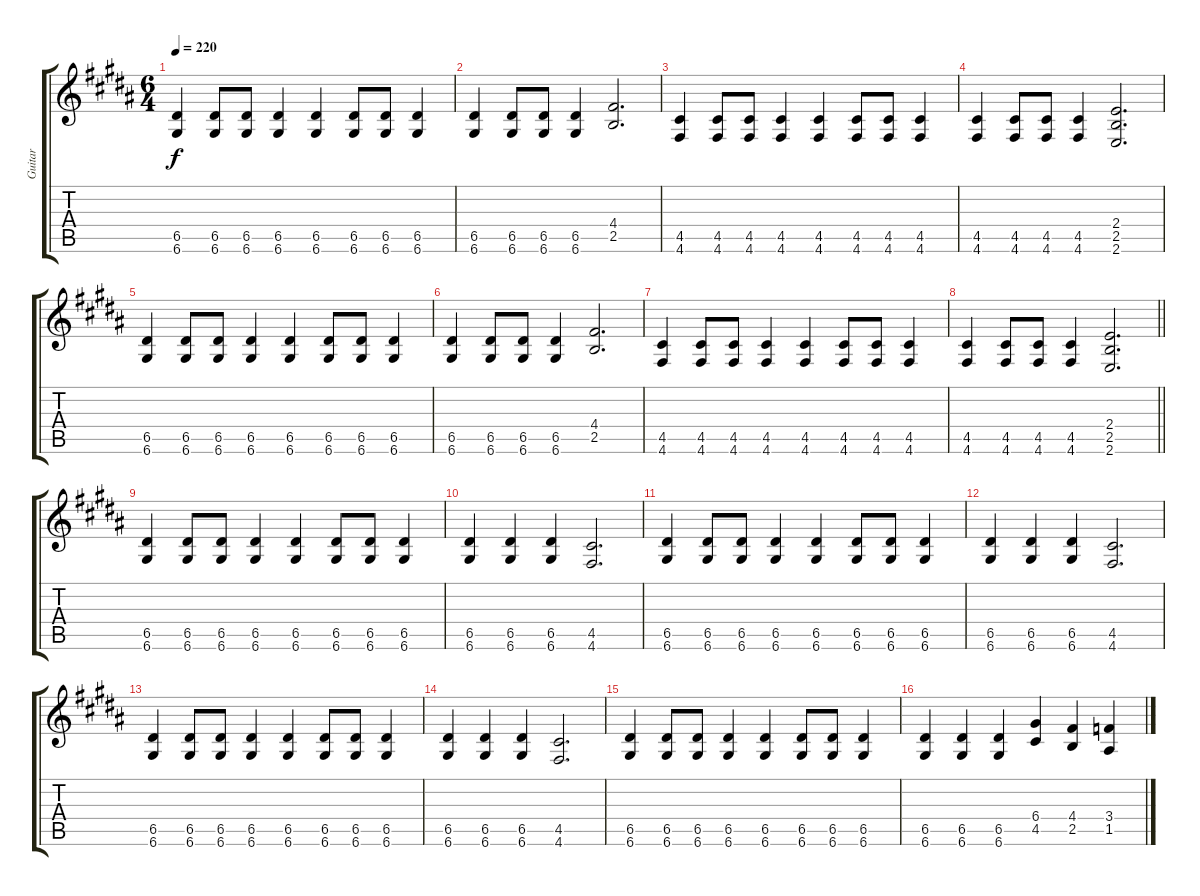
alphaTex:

\track ("Guitar" "Guitar") {instrument distortionguitar}
\staff {score tabs}
\tuning (E4 B3 G3 D3 A2 D2) {hide}
\ts (6 4)
\tempo 220
\clef g2
\ks g#minor
(6.5 6.6).4{dy f} (6.5 6.6).8 (6.5 6.6).8 (6.5 6.6).4 (6.5 6.6).4 (6.5 6.6).8 (6.5 6.6).8 (6.5 6.6).4 |
(6.5 6.6).4 (6.5 6.6).8 (6.5 6.6).8 (6.5 6.6).4 (4.4 2.5).2{d} |
(4.5 4.6).4 (4.5 4.6).8 (4.5 4.6).8 (4.5 4.6).4 (4.5 4.6).4 (4.5 4.6).8 (4.5 4.6).8 (4.5 4.6).4 |
(4.5 4.6).4 (4.5 4.6).8 (4.5 4.6).8 (4.5 4.6).4 (2.4 2.5 2.6).2{d} |
(6.5 6.6).4 (6.5 6.6).8 (6.5 6.6).8 (6.5 6.6).4 (6.5 6.6).4 (6.5 6.6).8 (6.5 6.6).8 (6.5 6.6).4 |
(6.5 6.6).4 (6.5 6.6).8 (6.5 6.6).8 (6.5 6.6).4 (4.4 2.5).2{d} |
(4.5 4.6).4 (4.5 4.6).8 (4.5 4.6).8 (4.5 4.6).4 (4.5 4.6).4 (4.5 4.6).8 (4.5 4.6).8 (4.5 4.6).4 |
\barLineRight lightlight
(4.5 4.6).4 (4.5 4.6).8 (4.5 4.6).8 (4.5 4.6).4 (2.4 2.5 2.6).2{d} |
(6.5 6.6).4 (6.5 6.6).8 (6.5 6.6).8 (6.5 6.6).4 (6.5 6.6).4 (6.5 6.6).8 (6.5 6.6).8 (6.5 6.6).4 |
(6.5 6.6).4 (6.5 6.6).4 (6.5 6.6).4 (4.5 4.6).2{d} |
(6.5 6.6).4 (6.5 6.6).8 (6.5 6.6).8 (6.5 6.6).4 (6.5 6.6).4 (6.5 6.6).8 (6.5 6.6).8 (6.5 6.6).4 |
(6.5 6.6).4 (6.5 6.6).4 (6.5 6.6).4 (4.5 4.6).2{d} |
(6.5 6.6).4 (6.5 6.6).8 (6.5 6.6).8 (6.5 6.6).4 (6.5 6.6).4 (6.5 6.6).8 (6.5 6.6).8 (6.5 6.6).4 |
(6.5 6.6).4 (6.5 6.6).4 (6.5 6.6).4 (4.5 4.6).2{d} |
(6.5 6.6).4 (6.5 6.6).8 (6.5 6.6).8 (6.5 6.6).4 (6.5 6.6).4 (6.5 6.6).8 (6.5 6.6).8 (6.5 6.6).4 |
(6.5 6.6).4 (6.5 6.6).4 (6.5 6.6).4 (6.4 4.5).4 (4.4 2.5).4 (3.4 1.5).4
